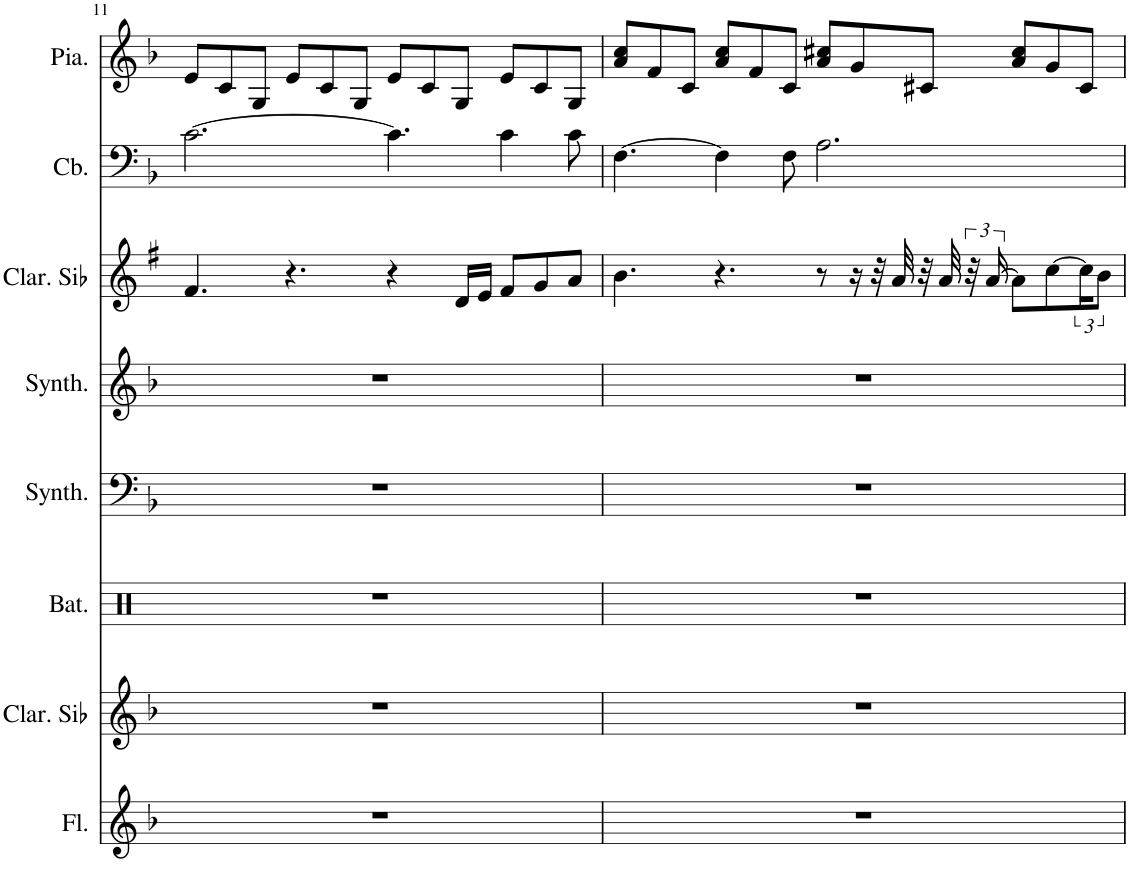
**kern	**kern	**kern	**kern	**kern	**kern	**kern	**kern
*part8	*part7	*part6	*part5	*part4	*part3	*part2	*part1
*staff8	*staff7	*staff6	*staff5	*staff4	*staff3	*staff2	*staff1
*I"Flûte, Flute	*I"Clarinette en Sib, Clarinet Pipe	*I"Batterie	*I"Synthétiseur d'instruments à cordes, Synth Strings 2	*I"Synthétiseur d'instruments à cordes, Synth Strings 1	*I"Clarinette en Sib	*I"Contrebasse, Acoustic Bass	*I"Piano, Acoustic Grand Piano
*I'Fl.	*I'Clar. Sib	*I'Bat.	*I'Synth.	*I'Synth.	*I'Clar. Sib	*I'Cb.	*I'Pia.
!!LO:PB:g=z
*clefG2	*clefG2	*clefX	*clefF4	*clefG2	*clefG2	*clefF4	*clefG2
*	*Trd1c2	*	*	*	*Trd1c2	*Trd7c12	*
*k[b-]	*k[b-]	*k[]	*k[b-]	*k[b-]	*k[f#]	*k[b-]	*k[b-]
*M12/8	*M12/8	*M12/8	*M12/8	*M12/8	*M12/8	*M12/8	*M12/8
=11	=11	=11	=11	=11	=11	=11	=11
1.r	1.r	1.r	1.r	1.r	4.f#/	[2.c\	8e/L
.	.	.	.	.	.	.	8c/
.	.	.	.	.	.	.	8G/J
.	.	.	.	.	4.r	.	8e/L
.	.	.	.	.	.	.	8c/
.	.	.	.	.	.	.	8G/J
.	.	.	.	.	4r	4.c\]	8e/L
.	.	.	.	.	.	.	8c/
.	.	.	.	.	16d/LL	.	8G/J
.	.	.	.	.	16e/JJ	.	.
.	.	.	.	.	8f#/L	4c\	8e/L
.	.	.	.	.	8g/	.	8c/
.	.	.	.	.	8a/J	8c\	8G/J
=12	=12	=12	=12	=12	=12	=12	=12
1.r	1.r	1.r	1.r	1.r	4.b\	[4.F\	8a/ 8cc/L
.	.	.	.	.	.	.	8f/
.	.	.	.	.	.	.	8c/J
.	.	.	.	.	4.r	4F\]	8a/ 8cc/L
.	.	.	.	.	.	.	8f/
.	.	.	.	.	.	8F\	8c/J
.	.	.	.	.	8r	2.A\	8a/ 8cc#X/L
.	.	.	.	.	16r	.	8g/
.	.	.	.	.	32r	.	.
.	.	.	.	.	32a/	.	.
.	.	.	.	.	32r	.	8c#X/J
.	.	.	.	.	32a/	.	.
.	.	.	.	.	48r	.	.
.	.	.	.	.	[24a/	.	.
.	.	.	.	.	8a\L]	.	8a/ 8cc#/L
.	.	.	.	.	[8cc\	.	8g/
.	.	.	.	.	24cc\K]	.	8c#/J
.	.	.	.	.	12b\J	.	.
=	=	=	=	=	=	=	=
*-	*-	*-	*-	*-	*-	*-	*-
